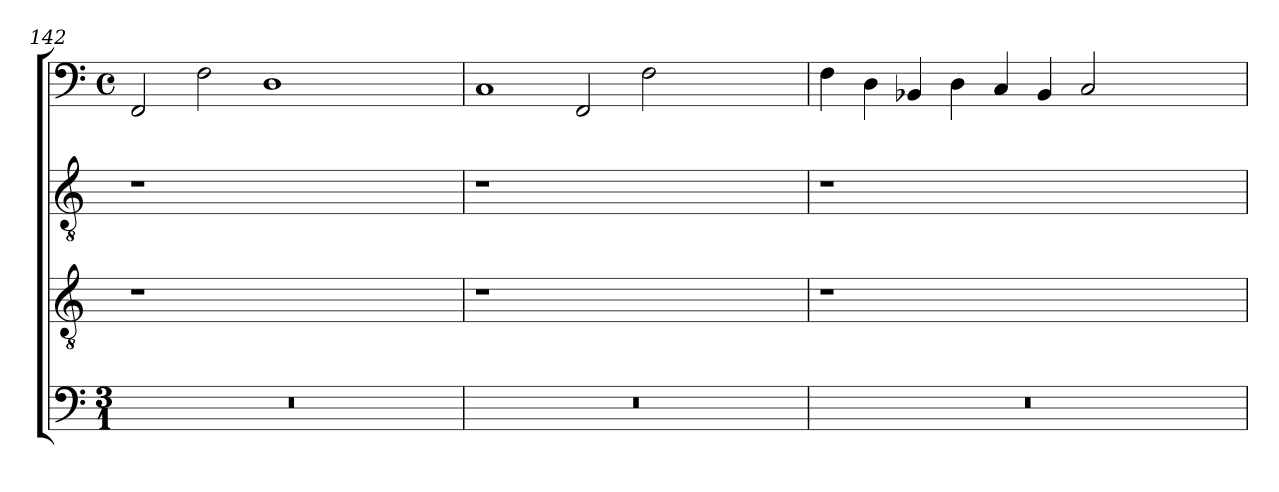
**kern	**kern	**kern	**kern
*part4	*part3	*part2	*part1
*staff4	*staff3	*staff2	*staff1
*clefF4	*clefGv2	*clefGv2	*clefF4
*k[]	*k[]	*k[]	*k[]
*C:	*C:	*C:	*C:
*M3/1	*	*	*M4/4
*	*	*	*met(c)
=142	=142	=142	=142
0.r	1r	1r	2FF/
.	.	.	2F\
.	0ryy	0ryy	1D
.	.	.	1ryy
=143	=143	=143	=143
0.r	1r	1r	1C<
.	0ryy	0ryy	2FF/
.	.	.	2F\
.	.	.	1ryy
=144	=144	=144	=144
0.r	1r	1r	4F\
.	.	.	4D\
.	.	.	4BB-X/
.	.	.	4D\
.	0ryy	0ryy	4C/
.	.	.	4BB-/
.	.	.	2C/
.	.	.	1ryy
=	=	=	=
*-	*-	*-	*-
